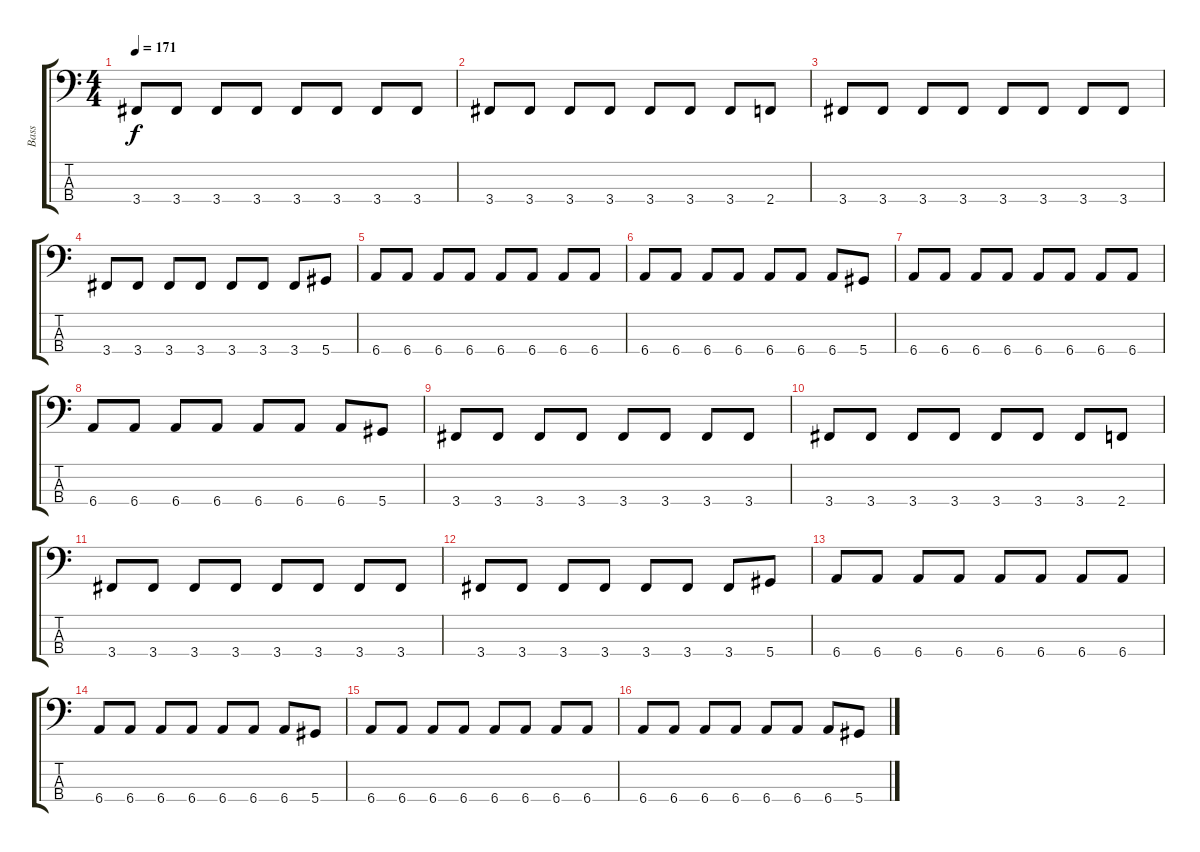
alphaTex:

\track ("Bass" "Bass") {instrument electricbasspick}
\staff {score tabs}
\tuning (Gb2 Db2 Ab1 Eb1) {hide}
\ts (4 4)
\tempo 171
\clef f4
\ks c
3.4.8{dy f} 3.4.8 3.4.8 3.4.8 3.4.8 3.4.8 3.4.8 3.4.8 |
3.4.8 3.4.8 3.4.8 3.4.8 3.4.8 3.4.8 3.4.8 2.4.8 |
3.4.8 3.4.8 3.4.8 3.4.8 3.4.8 3.4.8 3.4.8 3.4.8 |
3.4.8 3.4.8 3.4.8 3.4.8 3.4.8 3.4.8 3.4.8 5.4.8 |
6.4.8 6.4.8 6.4.8 6.4.8 6.4.8 6.4.8 6.4.8 6.4.8 |
6.4.8 6.4.8 6.4.8 6.4.8 6.4.8 6.4.8 6.4.8 5.4.8 |
6.4.8 6.4.8 6.4.8 6.4.8 6.4.8 6.4.8 6.4.8 6.4.8 |
6.4.8 6.4.8 6.4.8 6.4.8 6.4.8 6.4.8 6.4.8 5.4.8 |
3.4.8 3.4.8 3.4.8 3.4.8 3.4.8 3.4.8 3.4.8 3.4.8 |
3.4.8 3.4.8 3.4.8 3.4.8 3.4.8 3.4.8 3.4.8 2.4.8 |
3.4.8 3.4.8 3.4.8 3.4.8 3.4.8 3.4.8 3.4.8 3.4.8 |
3.4.8 3.4.8 3.4.8 3.4.8 3.4.8 3.4.8 3.4.8 5.4.8 |
6.4.8 6.4.8 6.4.8 6.4.8 6.4.8 6.4.8 6.4.8 6.4.8 |
6.4.8 6.4.8 6.4.8 6.4.8 6.4.8 6.4.8 6.4.8 5.4.8 |
6.4.8 6.4.8 6.4.8 6.4.8 6.4.8 6.4.8 6.4.8 6.4.8 |
6.4.8 6.4.8 6.4.8 6.4.8 6.4.8 6.4.8 6.4.8 5.4.8
